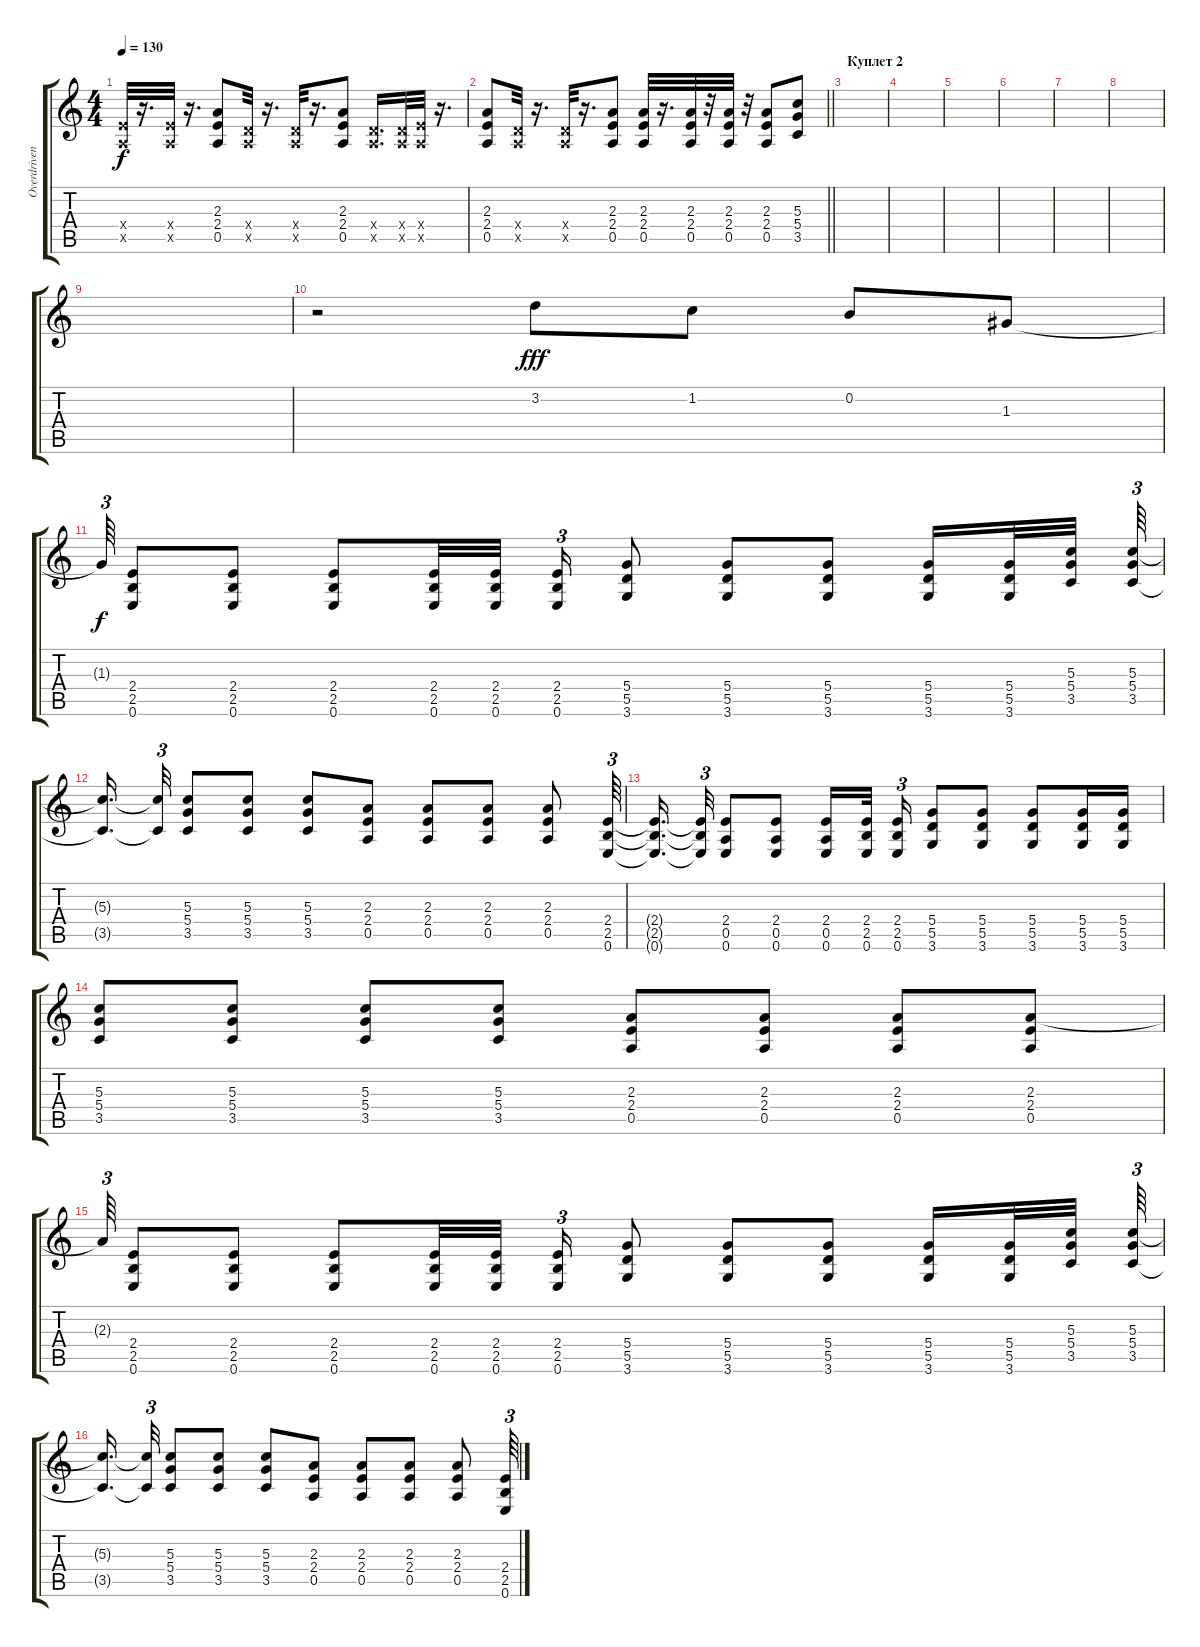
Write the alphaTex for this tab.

\track ("Overdriven (Rythmn)" "Overdriven") {instrument overdrivenguitar}
\staff {score tabs}
\tuning (E4 B3 G3 D3 A2 E2) {hide}
\ts (4 4)
\tempo 130
\clef g2
\ks c
(2.4{x} 0.5{x}).32{dy f} r.16{d} (2.4{x} 0.5{x}).32 r.16{d} (2.3 2.4 0.5).8 (0.4{x} 0.5{x}).32 r.16{d} (0.4{x} 0.5{x}).32 r.16{d} (2.3 2.4 0.5).8 (0.4{x} 0.5{x}).16{d} (0.4{x} 0.5{x}).32 (2.4{x} 0.5{x}).32 r.16{d} |
\barLineRight lightlight
(2.3 2.4 0.5).8 (0.4{x} 0.5{x}).32 r.16{d} (0.4{x} 0.5{x}).32 r.16{d} (2.3 2.4 0.5).8 (2.3 2.4 0.5).32 r.16{d} (2.3 2.4 0.5).32 r.32 (2.3 2.4 0.5).32 r.32 (2.3 2.4 0.5).8 (5.3 5.4 3.5).8 |
\section ("" "Куплет 2")
|
|
|
|
|
|
|
r.2 3.2.8{dy fff} 1.2.8 0.2.8 1.3.8 |
1.3{t}.64{tu (3 2) dy f} (2.4 2.5 0.6).8 (2.4 2.5 0.6).8 (2.4 2.5 0.6).8 (2.4 2.5 0.6).32 (2.4 2.5 0.6).32{beam splitsecondary} (2.4 2.5 0.6).16{tu (3 2)} (5.4 5.5 3.6).8 (5.4 5.5 3.6).8 (5.4 5.5 3.6).8 (5.4 5.5 3.6).16 (5.4 5.5 3.6).32 (5.3 5.4 3.5).32{beam splitsecondary} (5.3 5.4 3.5).64{tu (3 2)} |
(5.3{t} 3.5{t}).16{d beam splitsecondary} (5.3{t} 3.5{t}).32{tu (3 2)} (5.3 5.4 3.5).8 (5.3 5.4 3.5).8 (5.3 5.4 3.5).8 (2.3 2.4 0.5).8 (2.3 2.4 0.5).8 (2.3 2.4 0.5).8 (2.3 2.4 0.5).8 (2.4 2.5 0.6).64{tu (3 2)} |
(2.4{t} 2.5{t} 0.6{t}).16{d beam splitsecondary} (2.4{t} 2.5{t} 0.6{t}).32{tu (3 2)} (2.4 0.5 0.6).8 (2.4 0.5 0.6).8 (2.4 0.5 0.6).16 (2.4 2.5 0.6).32{beam splitsecondary} (2.4 2.5 0.6).16{tu (3 2)} (5.4 5.5 3.6).8 (5.4 5.5 3.6).8 (5.4 5.5 3.6).8 (5.4 5.5 3.6).16 (5.4 5.5 3.6).16 |
(5.3 5.4 3.5).8 (5.3 5.4 3.5).8 (5.3 5.4 3.5).8 (5.3 5.4 3.5).8 (2.3 2.4 0.5).8 (2.3 2.4 0.5).8 (2.3 2.4 0.5).8 (2.3 2.4 0.5).8 |
2.3{t}.64{tu (3 2)} (2.4 2.5 0.6).8 (2.4 2.5 0.6).8 (2.4 2.5 0.6).8 (2.4 2.5 0.6).32 (2.4 2.5 0.6).32{beam splitsecondary} (2.4 2.5 0.6).16{tu (3 2)} (5.4 5.5 3.6).8 (5.4 5.5 3.6).8 (5.4 5.5 3.6).8 (5.4 5.5 3.6).16 (5.4 5.5 3.6).32 (5.3 5.4 3.5).32{beam splitsecondary} (5.3 5.4 3.5).64{tu (3 2)} |
(5.3{t} 3.5{t}).16{d beam splitsecondary} (5.3{t} 3.5{t}).32{tu (3 2)} (5.3 5.4 3.5).8 (5.3 5.4 3.5).8 (5.3 5.4 3.5).8 (2.3 2.4 0.5).8 (2.3 2.4 0.5).8 (2.3 2.4 0.5).8 (2.3 2.4 0.5).8 (2.4 2.5 0.6).64{tu (3 2)}
